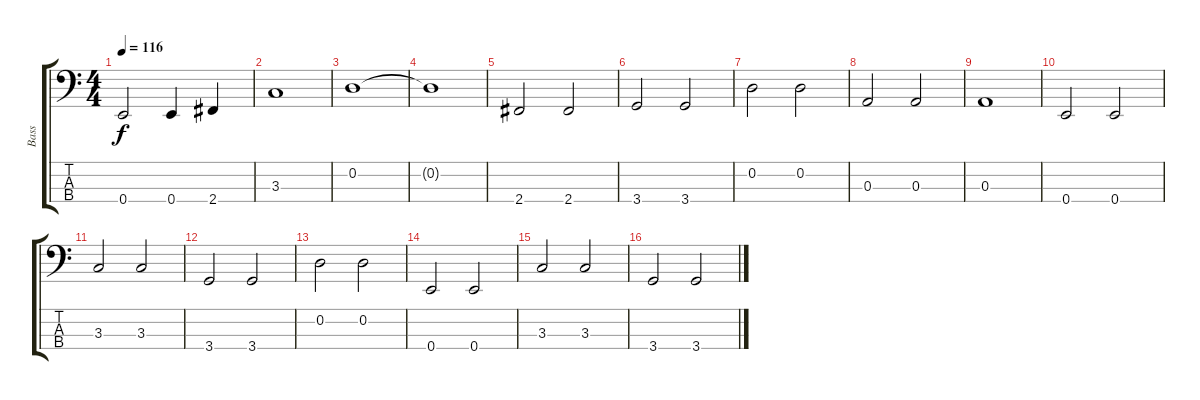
\track ("Bass" "Bass") {instrument electricbassfinger}
\staff {score tabs}
\tuning (G2 D2 A1 E1) {hide}
\ts (4 4)
\tempo 116
\clef f4
\ks c
0.4.2{dy f} 0.4.4 2.4.4 |
3.3.1 |
0.2.1 |
0.2{t}.1 |
2.4.2 2.4.2 |
3.4.2 3.4.2 |
0.2.2 0.2.2 |
0.3.2 0.3.2 |
0.3.1 |
0.4.2 0.4.2 |
3.3.2 3.3.2 |
3.4.2 3.4.2 |
0.2.2 0.2.2 |
0.4.2 0.4.2 |
3.3.2 3.3.2 |
3.4.2 3.4.2
